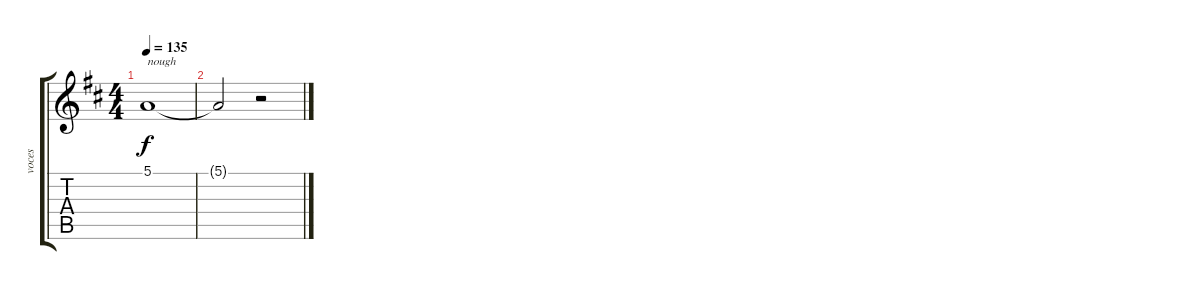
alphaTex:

\track ("voces" "voces") {instrument flute}
\staff {score tabs}
\tuning (E4 B3 G3 D3 A2 E2) {hide}
\ts (4 4)
\tempo 135
\clef g2
\ks d
5.1.1{txt "nough" dy f} |
5.1{t}.2 r.2
